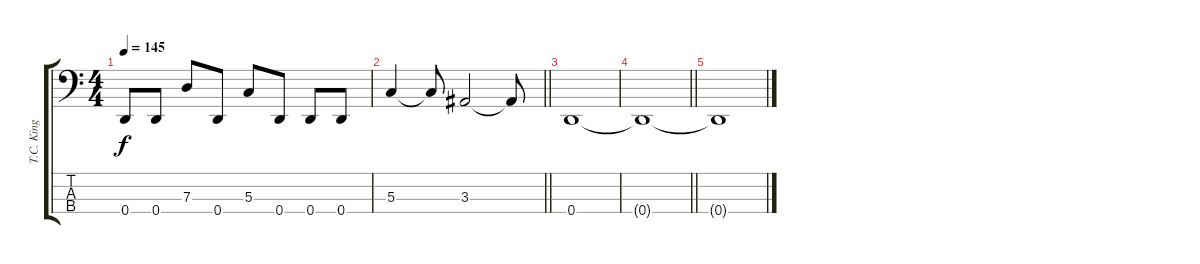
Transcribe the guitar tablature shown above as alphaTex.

\track ("T.C. King" "T.C. King") {instrument electricbasspick}
\staff {score tabs}
\tuning (F2 C2 G1 D1) {hide}
\ts (4 4)
\tempo 145
\clef f4
\ks c
0.4.8{dy f} 0.4.8 7.3.8 0.4.8 5.3.8 0.4.8 0.4.8 0.4.8 |
\barLineRight lightlight
5.3.4 5.3{t}.8 3.3.2 3.3{t}.8 |
0.4.1{volume 13} |
\barLineRight lightlight
0.4{t}.1 |
0.4{t}.1
